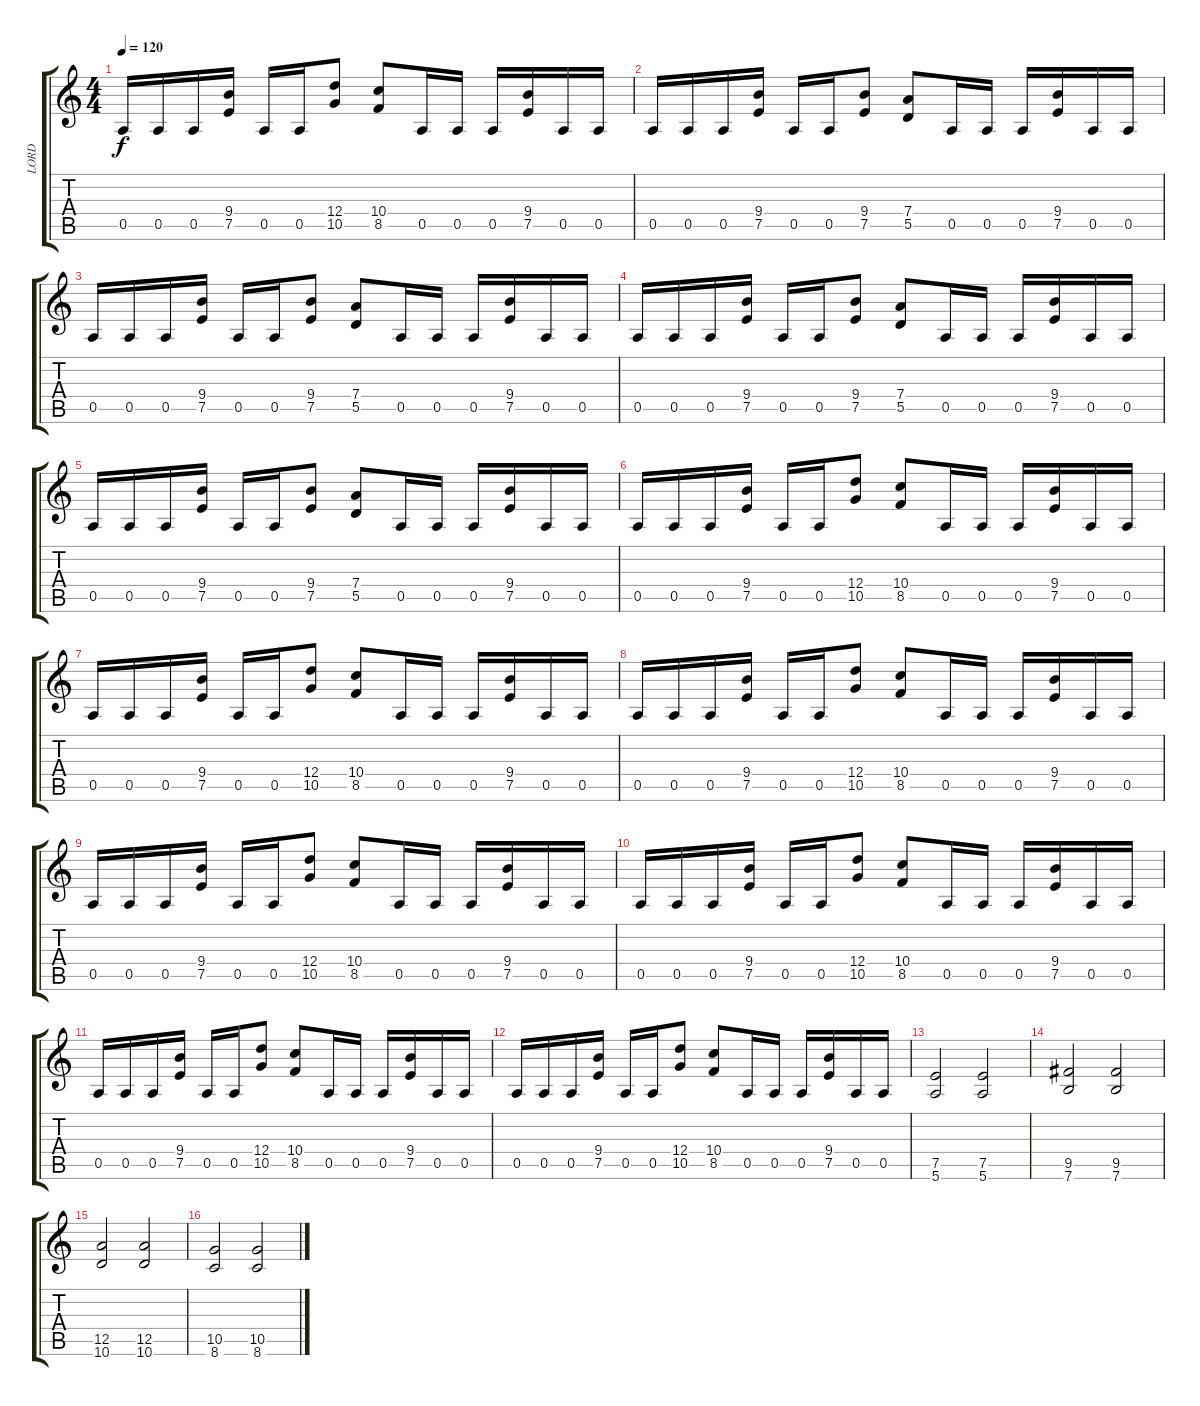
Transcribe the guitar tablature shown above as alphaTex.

\track ("LORD" "LORD") {instrument distortionguitar}
\staff {score tabs}
\tuning (E4 B3 G3 D3 A2 E2) {hide}
\ts (4 4)
\tempo 120
\clef g2
\ks c
0.5.16{dy f} 0.5.16 0.5.16 (9.4 7.5).16 0.5.16 0.5.16 (12.4 10.5).8 (10.4 8.5).8 0.5.16 0.5.16 0.5.16 (9.4 7.5).16 0.5.16 0.5.16 |
0.5.16 0.5.16 0.5.16 (9.4 7.5).16 0.5.16 0.5.16 (9.4 7.5).8 (7.4 5.5).8 0.5.16 0.5.16 0.5.16 (9.4 7.5).16 0.5.16 0.5.16 |
0.5.16 0.5.16 0.5.16 (9.4 7.5).16 0.5.16 0.5.16 (9.4 7.5).8 (7.4 5.5).8 0.5.16 0.5.16 0.5.16 (9.4 7.5).16 0.5.16 0.5.16 |
0.5.16 0.5.16 0.5.16 (9.4 7.5).16 0.5.16 0.5.16 (9.4 7.5).8 (7.4 5.5).8 0.5.16 0.5.16 0.5.16 (9.4 7.5).16 0.5.16 0.5.16 |
0.5.16 0.5.16 0.5.16 (9.4 7.5).16 0.5.16 0.5.16 (9.4 7.5).8 (7.4 5.5).8 0.5.16 0.5.16 0.5.16 (9.4 7.5).16 0.5.16 0.5.16 |
0.5.16 0.5.16 0.5.16 (9.4 7.5).16 0.5.16 0.5.16 (12.4 10.5).8 (10.4 8.5).8 0.5.16 0.5.16 0.5.16 (9.4 7.5).16 0.5.16 0.5.16 |
0.5.16 0.5.16 0.5.16 (9.4 7.5).16 0.5.16 0.5.16 (12.4 10.5).8 (10.4 8.5).8 0.5.16 0.5.16 0.5.16 (9.4 7.5).16 0.5.16 0.5.16 |
0.5.16 0.5.16 0.5.16 (9.4 7.5).16 0.5.16 0.5.16 (12.4 10.5).8 (10.4 8.5).8 0.5.16 0.5.16 0.5.16 (9.4 7.5).16 0.5.16 0.5.16 |
0.5.16 0.5.16 0.5.16 (9.4 7.5).16 0.5.16 0.5.16 (12.4 10.5).8 (10.4 8.5).8 0.5.16 0.5.16 0.5.16 (9.4 7.5).16 0.5.16 0.5.16 |
0.5.16 0.5.16 0.5.16 (9.4 7.5).16 0.5.16 0.5.16 (12.4 10.5).8 (10.4 8.5).8 0.5.16 0.5.16 0.5.16 (9.4 7.5).16 0.5.16 0.5.16 |
0.5.16 0.5.16 0.5.16 (9.4 7.5).16 0.5.16 0.5.16 (12.4 10.5).8 (10.4 8.5).8 0.5.16 0.5.16 0.5.16 (9.4 7.5).16 0.5.16 0.5.16 |
0.5.16 0.5.16 0.5.16 (9.4 7.5).16 0.5.16 0.5.16 (12.4 10.5).8 (10.4 8.5).8 0.5.16 0.5.16 0.5.16 (9.4 7.5).16 0.5.16 0.5.16 |
(7.5 5.6).2 (7.5 5.6).2 |
(9.5 7.6).2 (9.5 7.6).2 |
(12.5 10.6).2 (12.5 10.6).2 |
(10.5 8.6).2 (10.5 8.6).2
